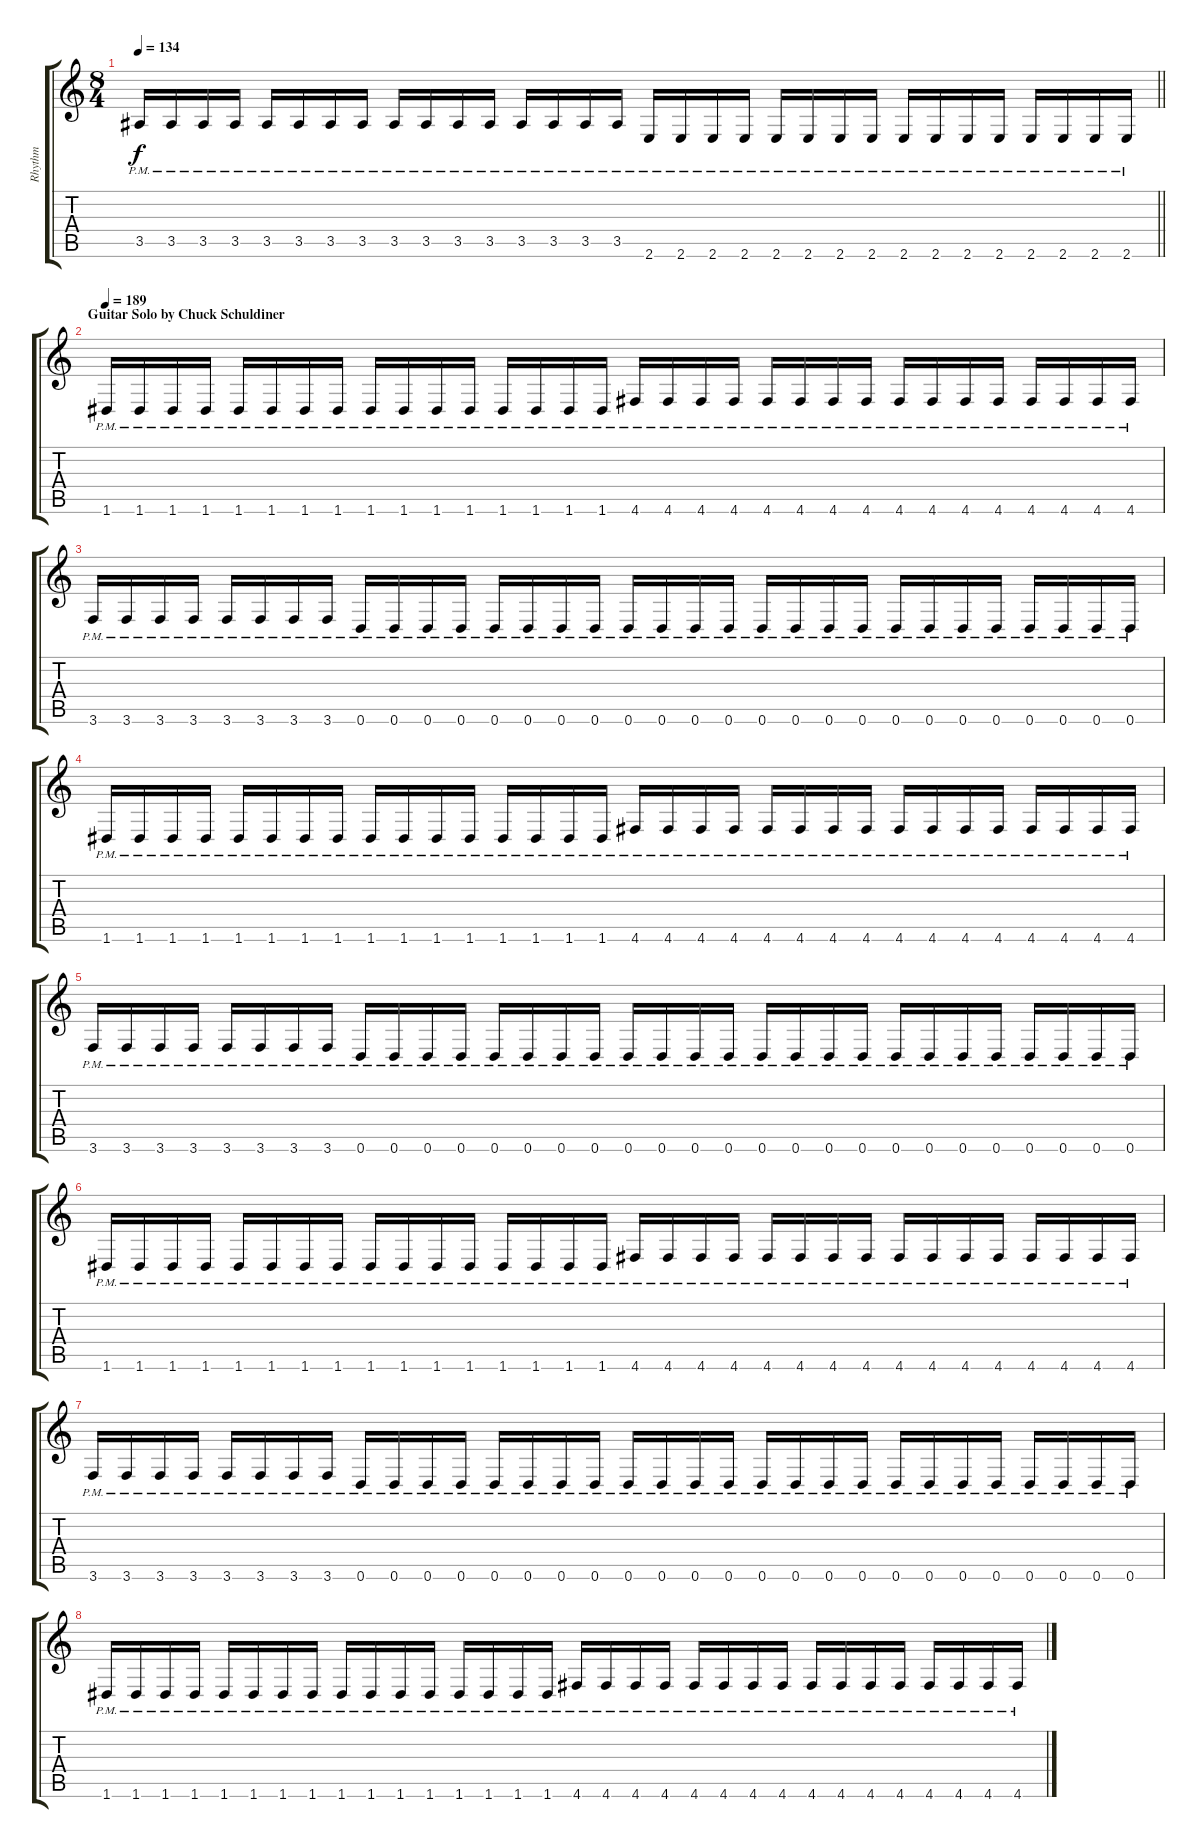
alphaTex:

\track ("Rhythm" "Rhythm") {instrument overdrivenguitar}
\staff {score tabs}
\tuning (D4 A3 F3 C3 G2 D2) {hide}
\ts (8 4)
\tempo 134
\clef g2
\barLineRight lightlight
\ks c
3.5{pm}.16{dy f} 3.5{pm}.16 3.5{pm}.16 3.5{pm}.16 3.5{pm}.16 3.5{pm}.16 3.5{pm}.16 3.5{pm}.16 3.5{pm}.16 3.5{pm}.16 3.5{pm}.16 3.5{pm}.16 3.5{pm}.16 3.5{pm}.16 3.5{pm}.16 3.5{pm}.16 2.6{pm}.16 2.6{pm}.16 2.6{pm}.16 2.6{pm}.16 2.6{pm}.16 2.6{pm}.16 2.6{pm}.16 2.6{pm}.16 2.6{pm}.16 2.6{pm}.16 2.6{pm}.16 2.6{pm}.16 2.6{pm}.16 2.6{pm}.16 2.6{pm}.16 2.6{pm}.16 |
\section ("" "Guitar Solo by Chuck Schuldiner")
\tempo 189
1.6{pm}.16 1.6{pm}.16 1.6{pm}.16 1.6{pm}.16 1.6{pm}.16 1.6{pm}.16 1.6{pm}.16 1.6{pm}.16 1.6{pm}.16 1.6{pm}.16 1.6{pm}.16 1.6{pm}.16 1.6{pm}.16 1.6{pm}.16 1.6{pm}.16 1.6{pm}.16 4.6{pm}.16 4.6{pm}.16 4.6{pm}.16 4.6{pm}.16 4.6{pm}.16 4.6{pm}.16 4.6{pm}.16 4.6{pm}.16 4.6{pm}.16 4.6{pm}.16 4.6{pm}.16 4.6{pm}.16 4.6{pm}.16 4.6{pm}.16 4.6{pm}.16 4.6{pm}.16 |
3.6{pm}.16 3.6{pm}.16 3.6{pm}.16 3.6{pm}.16 3.6{pm}.16 3.6{pm}.16 3.6{pm}.16 3.6{pm}.16 0.6{pm}.16 0.6{pm}.16 0.6{pm}.16 0.6{pm}.16 0.6{pm}.16 0.6{pm}.16 0.6{pm}.16 0.6{pm}.16 0.6{pm}.16 0.6{pm}.16 0.6{pm}.16 0.6{pm}.16 0.6{pm}.16 0.6{pm}.16 0.6{pm}.16 0.6{pm}.16 0.6{pm}.16 0.6{pm}.16 0.6{pm}.16 0.6{pm}.16 0.6{pm}.16 0.6{pm}.16 0.6{pm}.16 0.6{pm}.16 |
1.6{pm}.16 1.6{pm}.16 1.6{pm}.16 1.6{pm}.16 1.6{pm}.16 1.6{pm}.16 1.6{pm}.16 1.6{pm}.16 1.6{pm}.16 1.6{pm}.16 1.6{pm}.16 1.6{pm}.16 1.6{pm}.16 1.6{pm}.16 1.6{pm}.16 1.6{pm}.16 4.6{pm}.16 4.6{pm}.16 4.6{pm}.16 4.6{pm}.16 4.6{pm}.16 4.6{pm}.16 4.6{pm}.16 4.6{pm}.16 4.6{pm}.16 4.6{pm}.16 4.6{pm}.16 4.6{pm}.16 4.6{pm}.16 4.6{pm}.16 4.6{pm}.16 4.6{pm}.16 |
3.6{pm}.16 3.6{pm}.16 3.6{pm}.16 3.6{pm}.16 3.6{pm}.16 3.6{pm}.16 3.6{pm}.16 3.6{pm}.16 0.6{pm}.16 0.6{pm}.16 0.6{pm}.16 0.6{pm}.16 0.6{pm}.16 0.6{pm}.16 0.6{pm}.16 0.6{pm}.16 0.6{pm}.16 0.6{pm}.16 0.6{pm}.16 0.6{pm}.16 0.6{pm}.16 0.6{pm}.16 0.6{pm}.16 0.6{pm}.16 0.6{pm}.16 0.6{pm}.16 0.6{pm}.16 0.6{pm}.16 0.6{pm}.16 0.6{pm}.16 0.6{pm}.16 0.6{pm}.16 |
1.6{pm}.16 1.6{pm}.16 1.6{pm}.16 1.6{pm}.16 1.6{pm}.16 1.6{pm}.16 1.6{pm}.16 1.6{pm}.16 1.6{pm}.16 1.6{pm}.16 1.6{pm}.16 1.6{pm}.16 1.6{pm}.16 1.6{pm}.16 1.6{pm}.16 1.6{pm}.16 4.6{pm}.16 4.6{pm}.16 4.6{pm}.16 4.6{pm}.16 4.6{pm}.16 4.6{pm}.16 4.6{pm}.16 4.6{pm}.16 4.6{pm}.16 4.6{pm}.16 4.6{pm}.16 4.6{pm}.16 4.6{pm}.16 4.6{pm}.16 4.6{pm}.16 4.6{pm}.16 |
3.6{pm}.16 3.6{pm}.16 3.6{pm}.16 3.6{pm}.16 3.6{pm}.16 3.6{pm}.16 3.6{pm}.16 3.6{pm}.16 0.6{pm}.16 0.6{pm}.16 0.6{pm}.16 0.6{pm}.16 0.6{pm}.16 0.6{pm}.16 0.6{pm}.16 0.6{pm}.16 0.6{pm}.16 0.6{pm}.16 0.6{pm}.16 0.6{pm}.16 0.6{pm}.16 0.6{pm}.16 0.6{pm}.16 0.6{pm}.16 0.6{pm}.16 0.6{pm}.16 0.6{pm}.16 0.6{pm}.16 0.6{pm}.16 0.6{pm}.16 0.6{pm}.16 0.6{pm}.16 |
1.6{pm}.16 1.6{pm}.16 1.6{pm}.16 1.6{pm}.16 1.6{pm}.16 1.6{pm}.16 1.6{pm}.16 1.6{pm}.16 1.6{pm}.16 1.6{pm}.16 1.6{pm}.16 1.6{pm}.16 1.6{pm}.16 1.6{pm}.16 1.6{pm}.16 1.6{pm}.16 4.6{pm}.16 4.6{pm}.16 4.6{pm}.16 4.6{pm}.16 4.6{pm}.16 4.6{pm}.16 4.6{pm}.16 4.6{pm}.16 4.6{pm}.16 4.6{pm}.16 4.6{pm}.16 4.6{pm}.16 4.6{pm}.16 4.6{pm}.16 4.6{pm}.16 4.6{pm}.16
